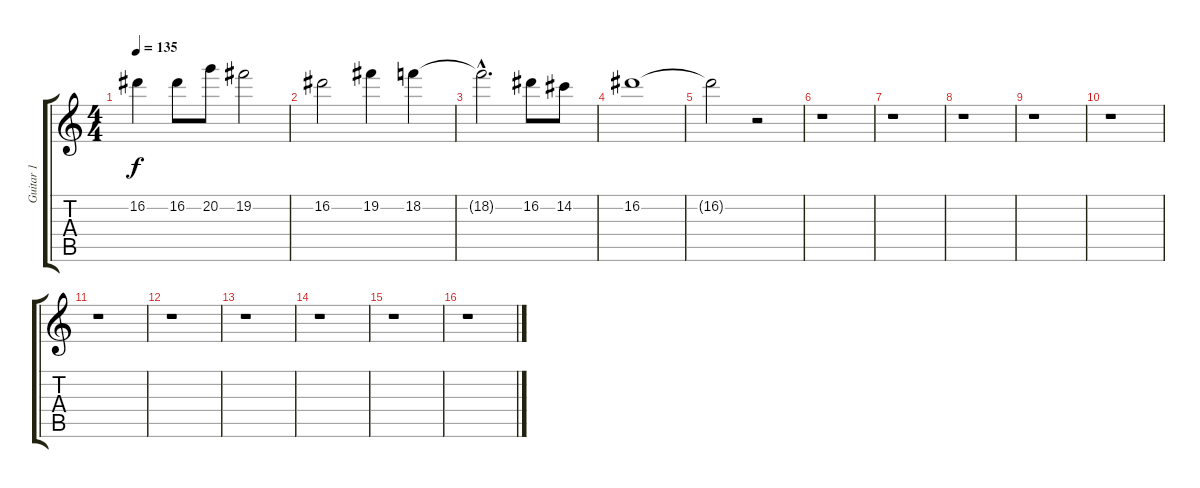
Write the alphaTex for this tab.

\track ("Guitar 1" "Guitar 1") {instrument distortionguitar}
\staff {score tabs}
\tuning (E4 B3 G3 D3 A2 D2) {hide}
\ts (4 4)
\tempo 135
\clef g2
\ks c
16.2.4{dy f} 16.2.8 20.2.8 19.2.2 |
16.2.2 19.2.4 18.2.4 |
18.2{hac t}.2{d} 16.2.8 14.2.8 |
16.2.1 |
16.2{t}.2 r.2 |
r.1 |
r.1 |
r.1 |
r.1 |
r.1 |
r.1 |
r.1 |
r.1 |
r.1 |
r.1 |
r.1
